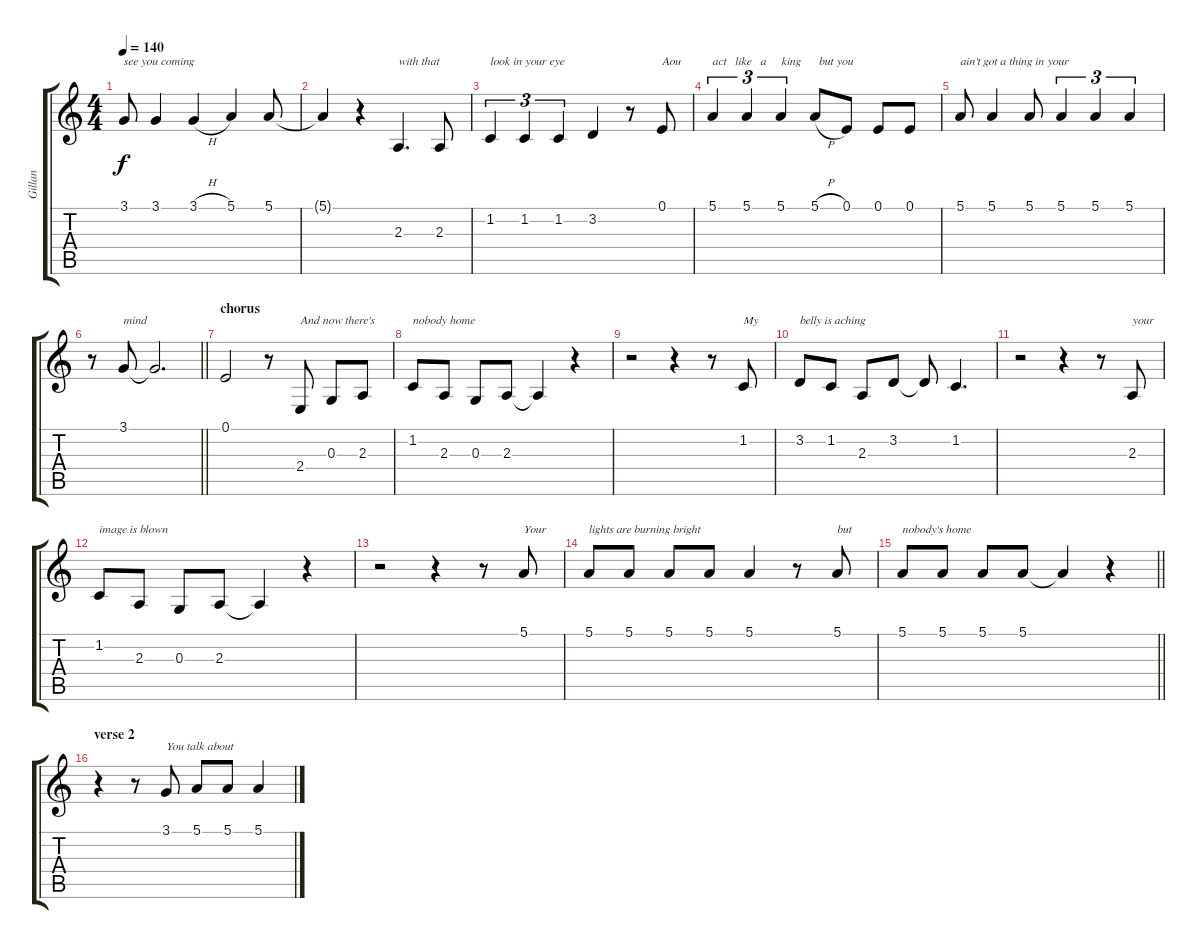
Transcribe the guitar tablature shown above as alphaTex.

\track ("Gillan" "Gillan") {instrument violin}
\staff {score tabs}
\tuning (E4 B3 G3 D3 A2 E2) {hide}
\ts (4 4)
\tempo 140
\clef g2
\ks c
3.1.8{txt "see you coming" dy f} 3.1.4 3.1{h}.4 5.1.4 5.1.8 |
5.1{t}.4 r.4 2.3.4{d txt "with that"} 2.3.8 |
1.2.4{tu (3 2) txt "look in your eye"} 1.2.4{tu (3 2)} 1.2.4{tu (3 2)} 3.2.4 r.8 0.1.8{txt "Aou"} |
5.1.4{tu (3 2) txt "act   like   a     king      but you"} 5.1.4{tu (3 2)} 5.1.4{tu (3 2)} 5.1{h}.8 0.1.8 0.1.8 0.1.8 |
5.1.8{txt "ain't got a thing in your"} 5.1.4 5.1.8 5.1.4{tu (3 2)} 5.1.4{tu (3 2)} 5.1.4{tu (3 2)} |
\barLineRight lightlight
r.8 3.1.8{txt "mind"} 3.1{t}.2{d} |
\section ("" "chorus")
0.1.2 r.8 2.4.8{txt "And now there's"} 0.3.8 2.3.8 |
1.2.8{txt "nobody home"} 2.3.8 0.3.8 2.3.8 2.3{t}.4 r.4 |
r.2 r.4 r.8 1.2.8{txt "My"} |
3.2.8{txt "belly is aching"} 1.2.8 2.3.8 3.2.8 3.2{t}.8 1.2.4{d} |
r.2 r.4 r.8 2.3.8{txt "your"} |
1.2.8{txt "image is blown"} 2.3.8 0.3.8 2.3.8 2.3{t}.4 r.4 |
r.2 r.4 r.8 5.1.8{txt "Your"} |
5.1.8{txt "lights are burning bright"} 5.1.8 5.1.8 5.1.8 5.1.4 r.8 5.1.8{txt "but"} |
\barLineRight lightlight
5.1.8{txt "nobody's home"} 5.1.8 5.1.8 5.1.8 5.1{t}.4 r.4 |
\section ("" "verse 2")
r.4 r.8 3.1.8{txt "You talk about"} 5.1.8 5.1.8 5.1.4
